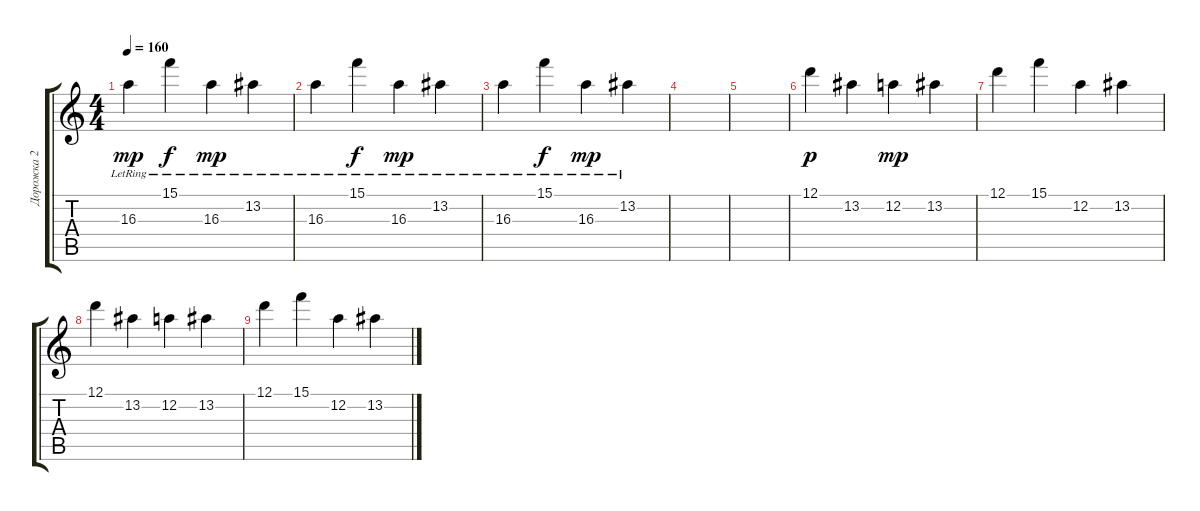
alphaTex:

\track ("Дорожка 2" "Дорожка 2") {instrument electricguitarjazz}
\staff {score tabs}
\tuning (D4 A3 F3 C3 G2 C2) {hide}
\ts (4 4)
\tempo 160
\clef g2
\ks c
16.3{lr}.4{dy mp} 15.1{lr}.4{dy f} 16.3{lr}.4{dy mp} 13.2{lr}.4 |
16.3{lr}.4 15.1{lr}.4{dy f} 16.3{lr}.4{dy mp} 13.2{lr}.4 |
16.3{lr}.4 15.1{lr}.4{dy f} 16.3{lr}.4{dy mp} 13.2{lr}.4 |
|
|
12.1.4{dy p instrument musicbox} 13.2.4 12.2.4{dy mp} 13.2.4 |
12.1.4 15.1.4 12.2.4 13.2.4 |
12.1.4 13.2.4 12.2.4 13.2.4 |
12.1.4 15.1.4 12.2.4 13.2.4
